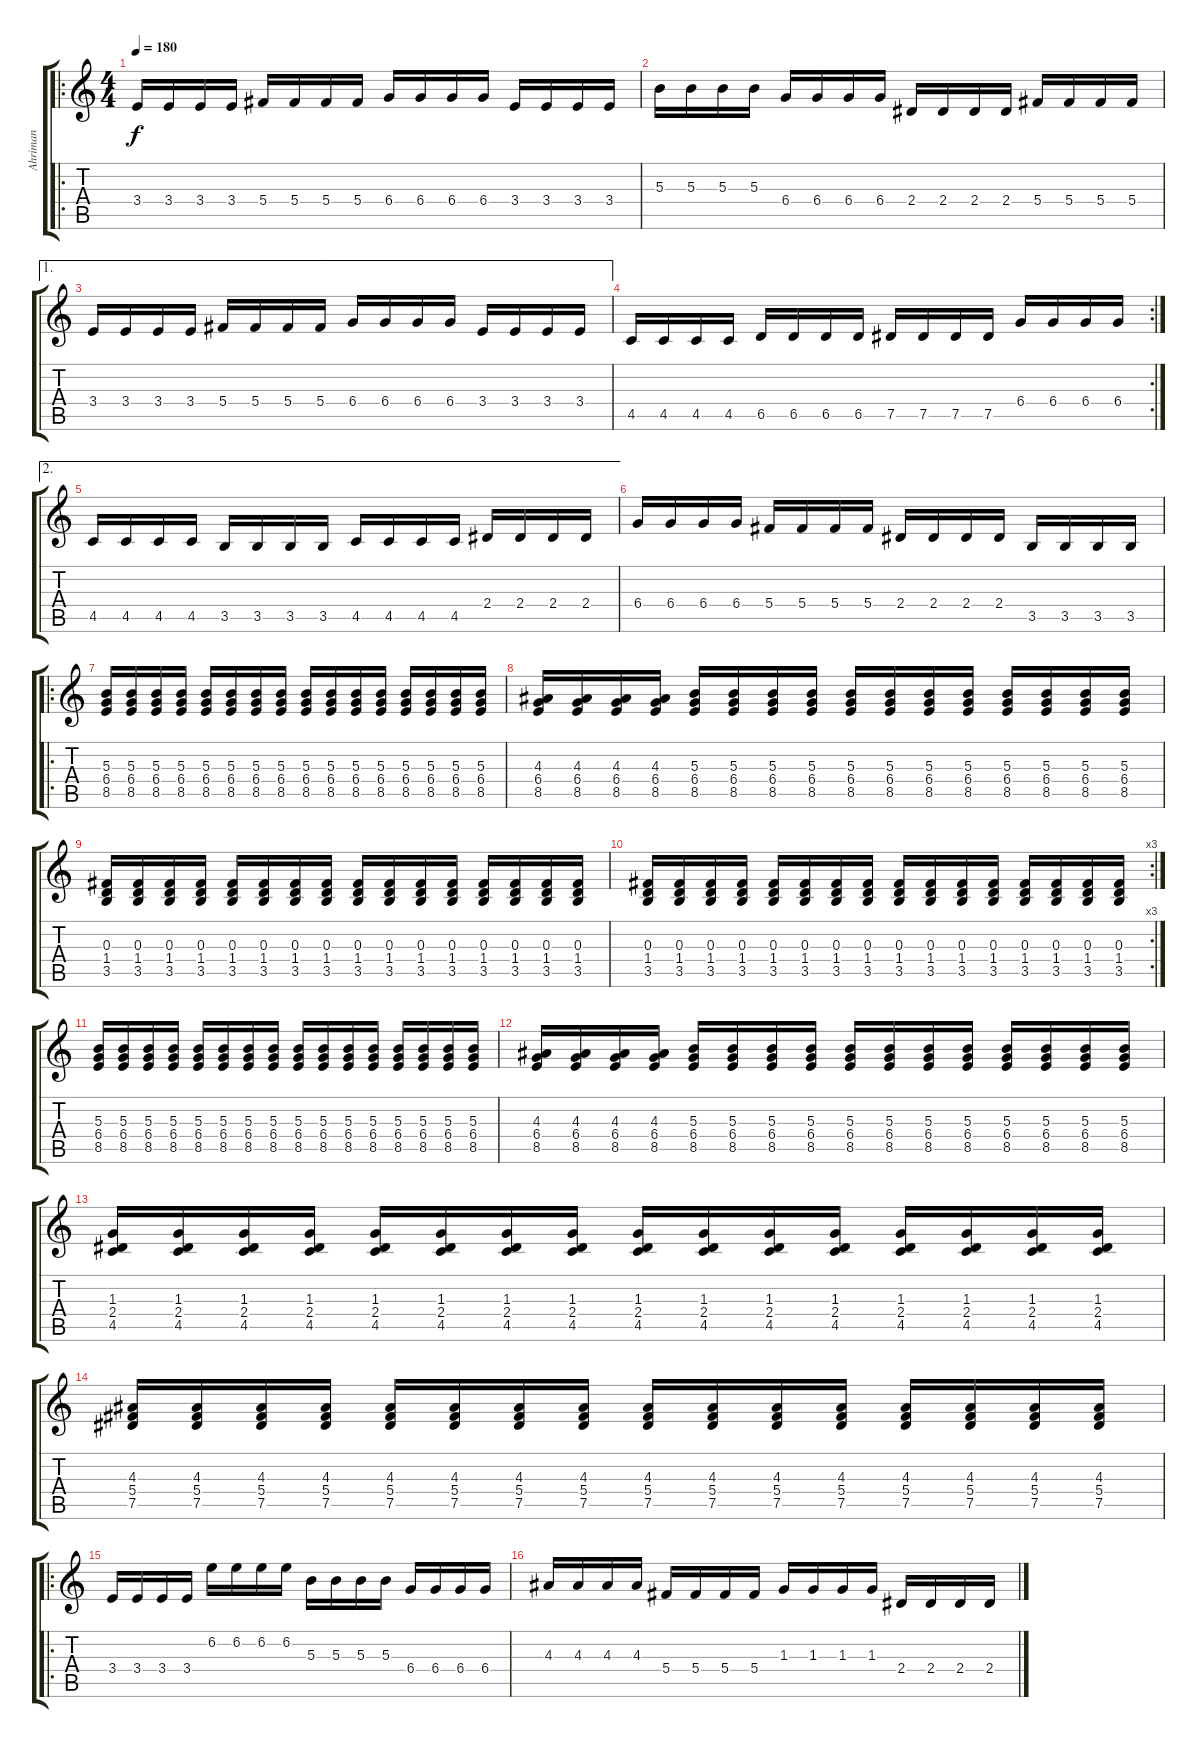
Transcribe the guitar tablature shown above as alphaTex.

\track ("Ahriman" "Ahriman") {instrument overdrivenguitar}
\staff {score tabs}
\tuning (Eb4 Bb3 Gb3 Db3 Ab2 Eb2) {hide}
\ro
\ts (4 4)
\tempo 180
\clef g2
\ks c
3.4.16{dy f} 3.4.16 3.4.16 3.4.16 5.4.16 5.4.16 5.4.16 5.4.16 6.4.16 6.4.16 6.4.16 6.4.16 3.4.16 3.4.16 3.4.16 3.4.16 |
5.3.16 5.3.16 5.3.16 5.3.16 6.4.16 6.4.16 6.4.16 6.4.16 2.4.16 2.4.16 2.4.16 2.4.16 5.4.16 5.4.16 5.4.16 5.4.16 |
\ae 1
3.4.16 3.4.16 3.4.16 3.4.16 5.4.16 5.4.16 5.4.16 5.4.16 6.4.16 6.4.16 6.4.16 6.4.16 3.4.16 3.4.16 3.4.16 3.4.16 |
\rc 2
4.5.16 4.5.16 4.5.16 4.5.16 6.5.16 6.5.16 6.5.16 6.5.16 7.5.16 7.5.16 7.5.16 7.5.16 6.4.16 6.4.16 6.4.16 6.4.16 |
\ae 2
4.5.16 4.5.16 4.5.16 4.5.16 3.5.16 3.5.16 3.5.16 3.5.16 4.5.16 4.5.16 4.5.16 4.5.16 2.4.16 2.4.16 2.4.16 2.4.16 |
6.4.16 6.4.16 6.4.16 6.4.16 5.4.16 5.4.16 5.4.16 5.4.16 2.4.16 2.4.16 2.4.16 2.4.16 3.5.16 3.5.16 3.5.16 3.5.16 |
\ro
(5.3 6.4 8.5).16 (5.3 6.4 8.5).16 (5.3 6.4 8.5).16 (5.3 6.4 8.5).16 (5.3 6.4 8.5).16 (5.3 6.4 8.5).16 (5.3 6.4 8.5).16 (5.3 6.4 8.5).16 (5.3 6.4 8.5).16 (5.3 6.4 8.5).16 (5.3 6.4 8.5).16 (5.3 6.4 8.5).16 (5.3 6.4 8.5).16 (5.3 6.4 8.5).16 (5.3 6.4 8.5).16 (5.3 6.4 8.5).16 |
(4.3 6.4 8.5).16 (4.3 6.4 8.5).16 (4.3 6.4 8.5).16 (4.3 6.4 8.5).16 (5.3 6.4 8.5).16 (5.3 6.4 8.5).16 (5.3 6.4 8.5).16 (5.3 6.4 8.5).16 (5.3 6.4 8.5).16 (5.3 6.4 8.5).16 (5.3 6.4 8.5).16 (5.3 6.4 8.5).16 (5.3 6.4 8.5).16 (5.3 6.4 8.5).16 (5.3 6.4 8.5).16 (5.3 6.4 8.5).16 |
(0.3 1.4 3.5).16 (0.3 1.4 3.5).16 (0.3 1.4 3.5).16 (0.3 1.4 3.5).16 (0.3 1.4 3.5).16 (0.3 1.4 3.5).16 (0.3 1.4 3.5).16 (0.3 1.4 3.5).16 (0.3 1.4 3.5).16 (0.3 1.4 3.5).16 (0.3 1.4 3.5).16 (0.3 1.4 3.5).16 (0.3 1.4 3.5).16 (0.3 1.4 3.5).16 (0.3 1.4 3.5).16 (0.3 1.4 3.5).16 |
\rc 3
(0.3 1.4 3.5).16 (0.3 1.4 3.5).16 (0.3 1.4 3.5).16 (0.3 1.4 3.5).16 (0.3 1.4 3.5).16 (0.3 1.4 3.5).16 (0.3 1.4 3.5).16 (0.3 1.4 3.5).16 (0.3 1.4 3.5).16 (0.3 1.4 3.5).16 (0.3 1.4 3.5).16 (0.3 1.4 3.5).16 (0.3 1.4 3.5).16 (0.3 1.4 3.5).16 (0.3 1.4 3.5).16 (0.3 1.4 3.5).16 |
(5.3 6.4 8.5).16 (5.3 6.4 8.5).16 (5.3 6.4 8.5).16 (5.3 6.4 8.5).16 (5.3 6.4 8.5).16 (5.3 6.4 8.5).16 (5.3 6.4 8.5).16 (5.3 6.4 8.5).16 (5.3 6.4 8.5).16 (5.3 6.4 8.5).16 (5.3 6.4 8.5).16 (5.3 6.4 8.5).16 (5.3 6.4 8.5).16 (5.3 6.4 8.5).16 (5.3 6.4 8.5).16 (5.3 6.4 8.5).16 |
(4.3 6.4 8.5).16 (4.3 6.4 8.5).16 (4.3 6.4 8.5).16 (4.3 6.4 8.5).16 (5.3 6.4 8.5).16 (5.3 6.4 8.5).16 (5.3 6.4 8.5).16 (5.3 6.4 8.5).16 (5.3 6.4 8.5).16 (5.3 6.4 8.5).16 (5.3 6.4 8.5).16 (5.3 6.4 8.5).16 (5.3 6.4 8.5).16 (5.3 6.4 8.5).16 (5.3 6.4 8.5).16 (5.3 6.4 8.5).16 |
(1.3 2.4 4.5).16 (1.3 2.4 4.5).16 (1.3 2.4 4.5).16 (1.3 2.4 4.5).16 (1.3 2.4 4.5).16 (1.3 2.4 4.5).16 (1.3 2.4 4.5).16 (1.3 2.4 4.5).16 (1.3 2.4 4.5).16 (1.3 2.4 4.5).16 (1.3 2.4 4.5).16 (1.3 2.4 4.5).16 (1.3 2.4 4.5).16 (1.3 2.4 4.5).16 (1.3 2.4 4.5).16 (1.3 2.4 4.5).16 |
(4.3 5.4 7.5).16 (4.3 5.4 7.5).16 (4.3 5.4 7.5).16 (4.3 5.4 7.5).16 (4.3 5.4 7.5).16 (4.3 5.4 7.5).16 (4.3 5.4 7.5).16 (4.3 5.4 7.5).16 (4.3 5.4 7.5).16 (4.3 5.4 7.5).16 (4.3 5.4 7.5).16 (4.3 5.4 7.5).16 (4.3 5.4 7.5).16 (4.3 5.4 7.5).16 (4.3 5.4 7.5).16 (4.3 5.4 7.5).16 |
\ro
3.4.16 3.4.16 3.4.16 3.4.16 6.2.16 6.2.16 6.2.16 6.2.16 5.3.16 5.3.16 5.3.16 5.3.16 6.4.16 6.4.16 6.4.16 6.4.16 |
4.3.16 4.3.16 4.3.16 4.3.16 5.4.16 5.4.16 5.4.16 5.4.16 1.3.16 1.3.16 1.3.16 1.3.16 2.4.16 2.4.16 2.4.16 2.4.16
